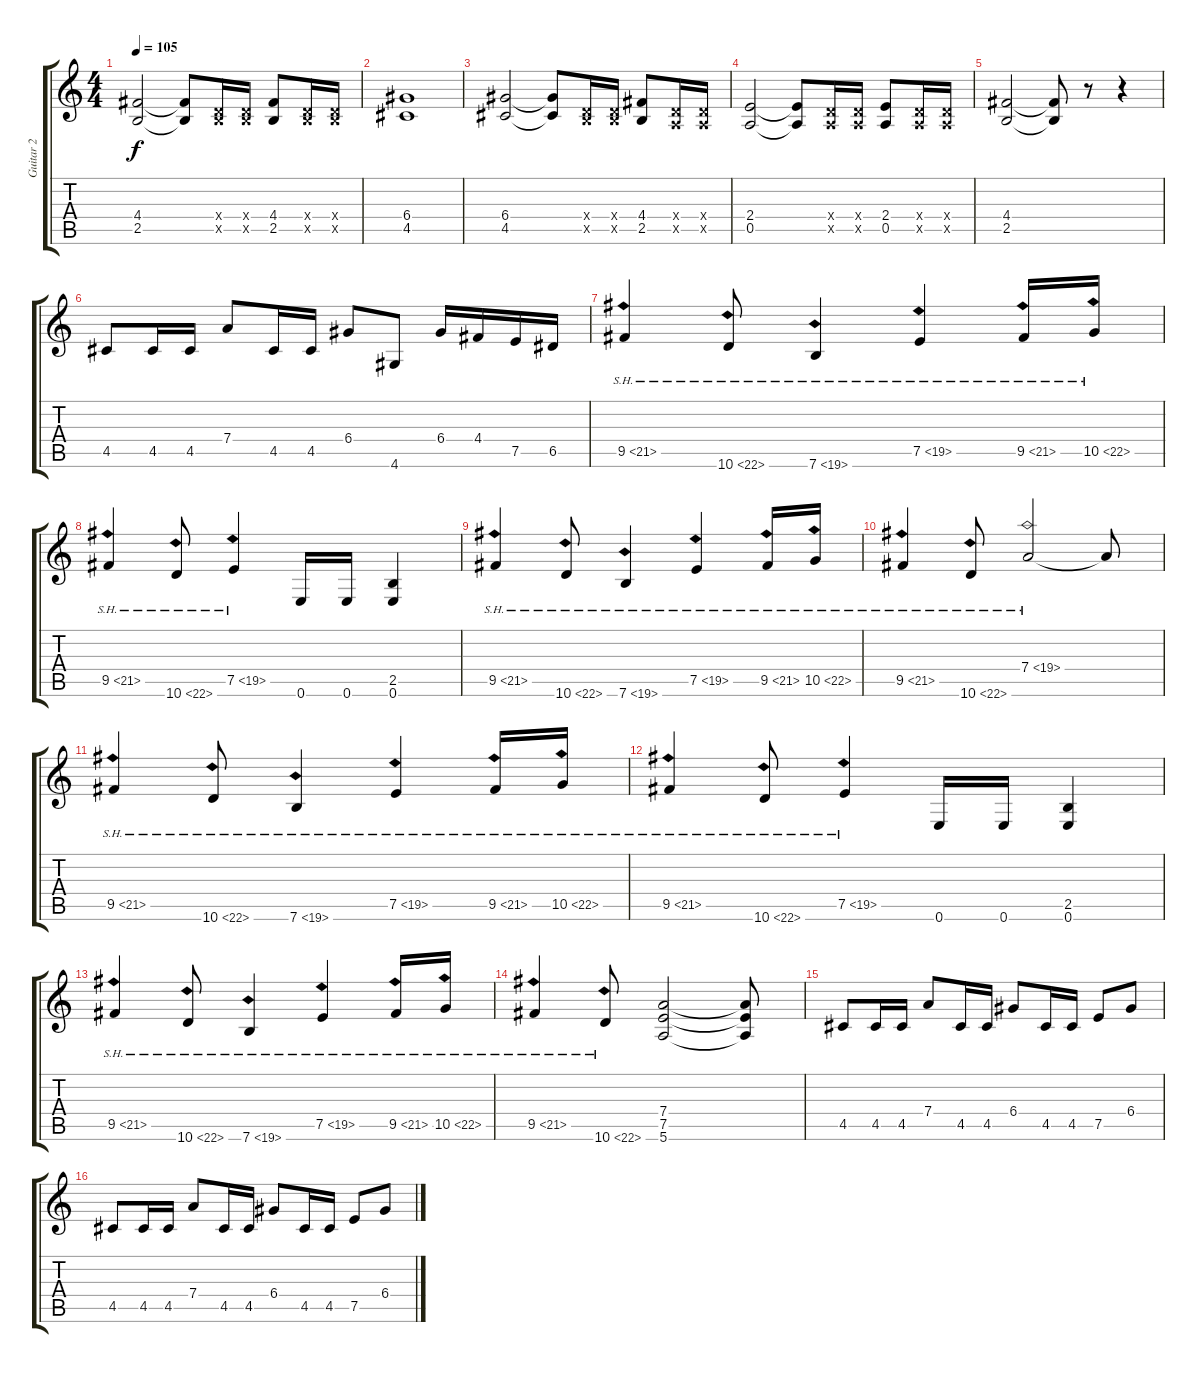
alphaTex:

\track ("Guitar 2" "Guitar 2") {instrument distortionguitar}
\staff {score tabs}
\tuning (E4 B3 G3 D3 A2 E2) {hide}
\ts (4 4)
\tempo 105
\clef g2
\ks c
(4.4 2.5).2{dy f} (4.4{t} 2.5{t}).8 (0.4{x} 2.5{x}).16 (0.4{x} 2.5{x}).16 (4.4 2.5).8 (0.4{x} 2.5{x}).16 (0.4{x} 2.5{x}).16 |
(6.4 4.5).1 |
(6.4 4.5).2 (6.4{t} 4.5{t}).8 (0.4{x} 2.5{x}).16 (0.4{x} 2.5{x}).16 (4.4 2.5).8 (0.4{x} 0.5{x}).16 (0.4{x} 0.5{x}).16 |
(2.4 0.5).2 (2.4{t} 0.5{t}).8 (0.4{x} 0.5{x}).16 (0.4{x} 0.5{x}).16 (2.4 0.5).8 (0.4{x} 0.5{x}).16 (0.4{x} 0.5{x}).16 |
(4.4 2.5).2 (4.4{t} 2.5{t}).8 r.8 r.4 |
4.5.8 4.5.16 4.5.16 7.4.8 4.5.16 4.5.16 6.4.8 4.6.8 6.4.16 4.4.16 7.5.16 6.5.16 |
9.5{sh 12}.4 10.6{sh 12}.8 7.6{sh 12}.4 7.5{sh 12}.4 9.5{sh 12}.16 10.5{sh 12}.16 |
9.5{sh 12}.4 10.6{sh 12}.8 7.5{sh 12}.4 0.6.16 0.6.16 (2.5 0.6).4 |
9.5{sh 12}.4 10.6{sh 12}.8 7.6{sh 12}.4 7.5{sh 12}.4 9.5{sh 12}.16 10.5{sh 12}.16 |
9.5{sh 12}.4 10.6{sh 12}.8 7.4{sh 12}.2 7.4{t}.8 |
9.5{sh 12}.4 10.6{sh 12}.8 7.6{sh 12}.4 7.5{sh 12}.4 9.5{sh 12}.16 10.5{sh 12}.16 |
9.5{sh 12}.4 10.6{sh 12}.8 7.5{sh 12}.4 0.6.16 0.6.16 (2.5 0.6).4 |
9.5{sh 12}.4 10.6{sh 12}.8 7.6{sh 12}.4 7.5{sh 12}.4 9.5{sh 12}.16 10.5{sh 12}.16 |
9.5{sh 12}.4 10.6{sh 12}.8 (7.4 7.5 5.6).2 (7.4{t} 7.5{t} 5.6{t}).8 |
4.5.8 4.5.16 4.5.16 7.4.8 4.5.16 4.5.16 6.4.8 4.5.16 4.5.16 7.5.8 6.4.8 |
4.5.8 4.5.16 4.5.16 7.4.8 4.5.16 4.5.16 6.4.8 4.5.16 4.5.16 7.5.8 6.4.8
